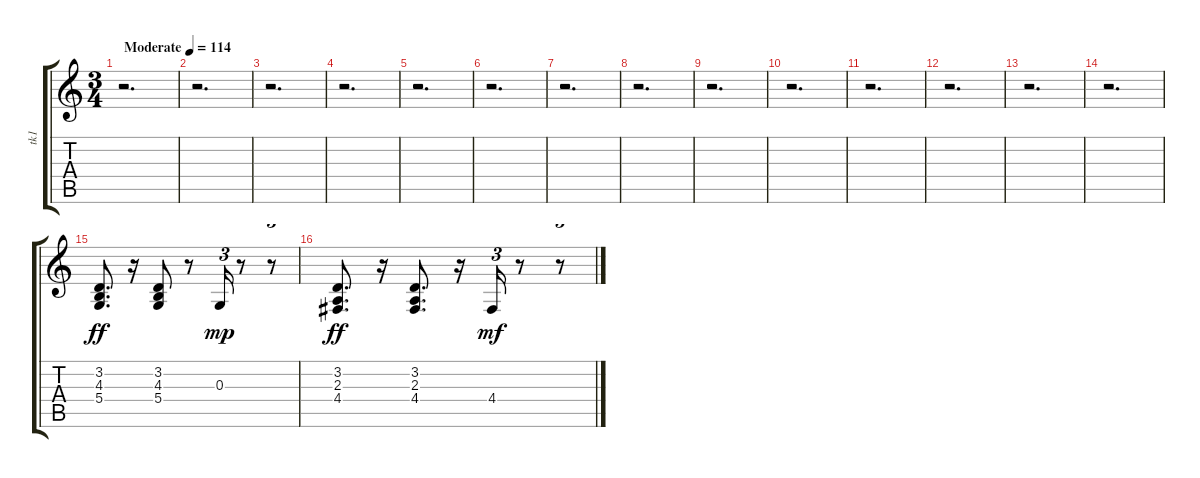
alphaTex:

\track ("tk1" "tk1") {instrument brightacousticpiano}
\staff {score tabs}
\tuning (E4 B3 G3 D3 A2 E2) {hide}
\ts (3 4)
\tempo (114 "Moderate")
\clef g2
\ks c
r.2{d dy ff instrument brightacousticpiano} |
r.2{d} |
r.2{d} |
r.2{d} |
r.2{d} |
r.2{d} |
r.2{d} |
r.2{d} |
r.2{d} |
r.2{d} |
r.2{d} |
r.2{d} |
r.2{d} |
r.2{d} |
(3.2 4.3 5.4).8{d volume 11} r.16 (3.2 4.3 5.4).8 r.8 0.3.16{tu (3 2) dy mp} r.8 r.8{tu (3 2)} |
(3.2 2.3 4.4).8{d dy ff} r.16 (3.2 2.3 4.4).8{d} r.16 4.4.16{tu (3 2) dy mf} r.8 r.8{tu (3 2)}
